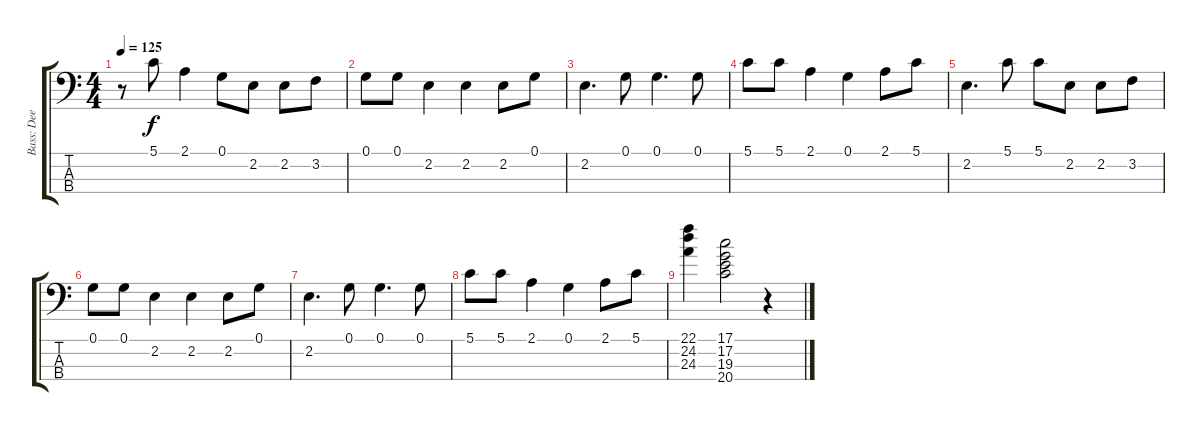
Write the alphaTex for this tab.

\track ("Bass: Dee Murray" "Bass: Dee ") {instrument electricbasspick}
\staff {score tabs}
\tuning (G2 D2 A1 E1) {hide}
\ts (4 4)
\tempo 125
\clef f4
\ks c
r.8{dy f} 5.1.8 2.1.4 0.1.8 2.2.8 2.2.8 3.2.8 |
0.1.8 0.1.8 2.2.4 2.2.4 2.2.8 0.1.8 |
2.2.4{d} 0.1.8 0.1.4{d} 0.1.8 |
5.1.8 5.1.8 2.1.4 0.1.4 2.1.8 5.1.8 |
2.2.4{d} 5.1.8 5.1.8 2.2.8 2.2.8 3.2.8 |
0.1.8 0.1.8 2.2.4 2.2.4 2.2.8 0.1.8 |
2.2.4{d} 0.1.8 0.1.4{d} 0.1.8 |
5.1.8 5.1.8 2.1.4 0.1.4 2.1.8 5.1.8 |
(22.1 24.2 24.3).4 (17.1 17.2 19.3 20.4).2 r.4
